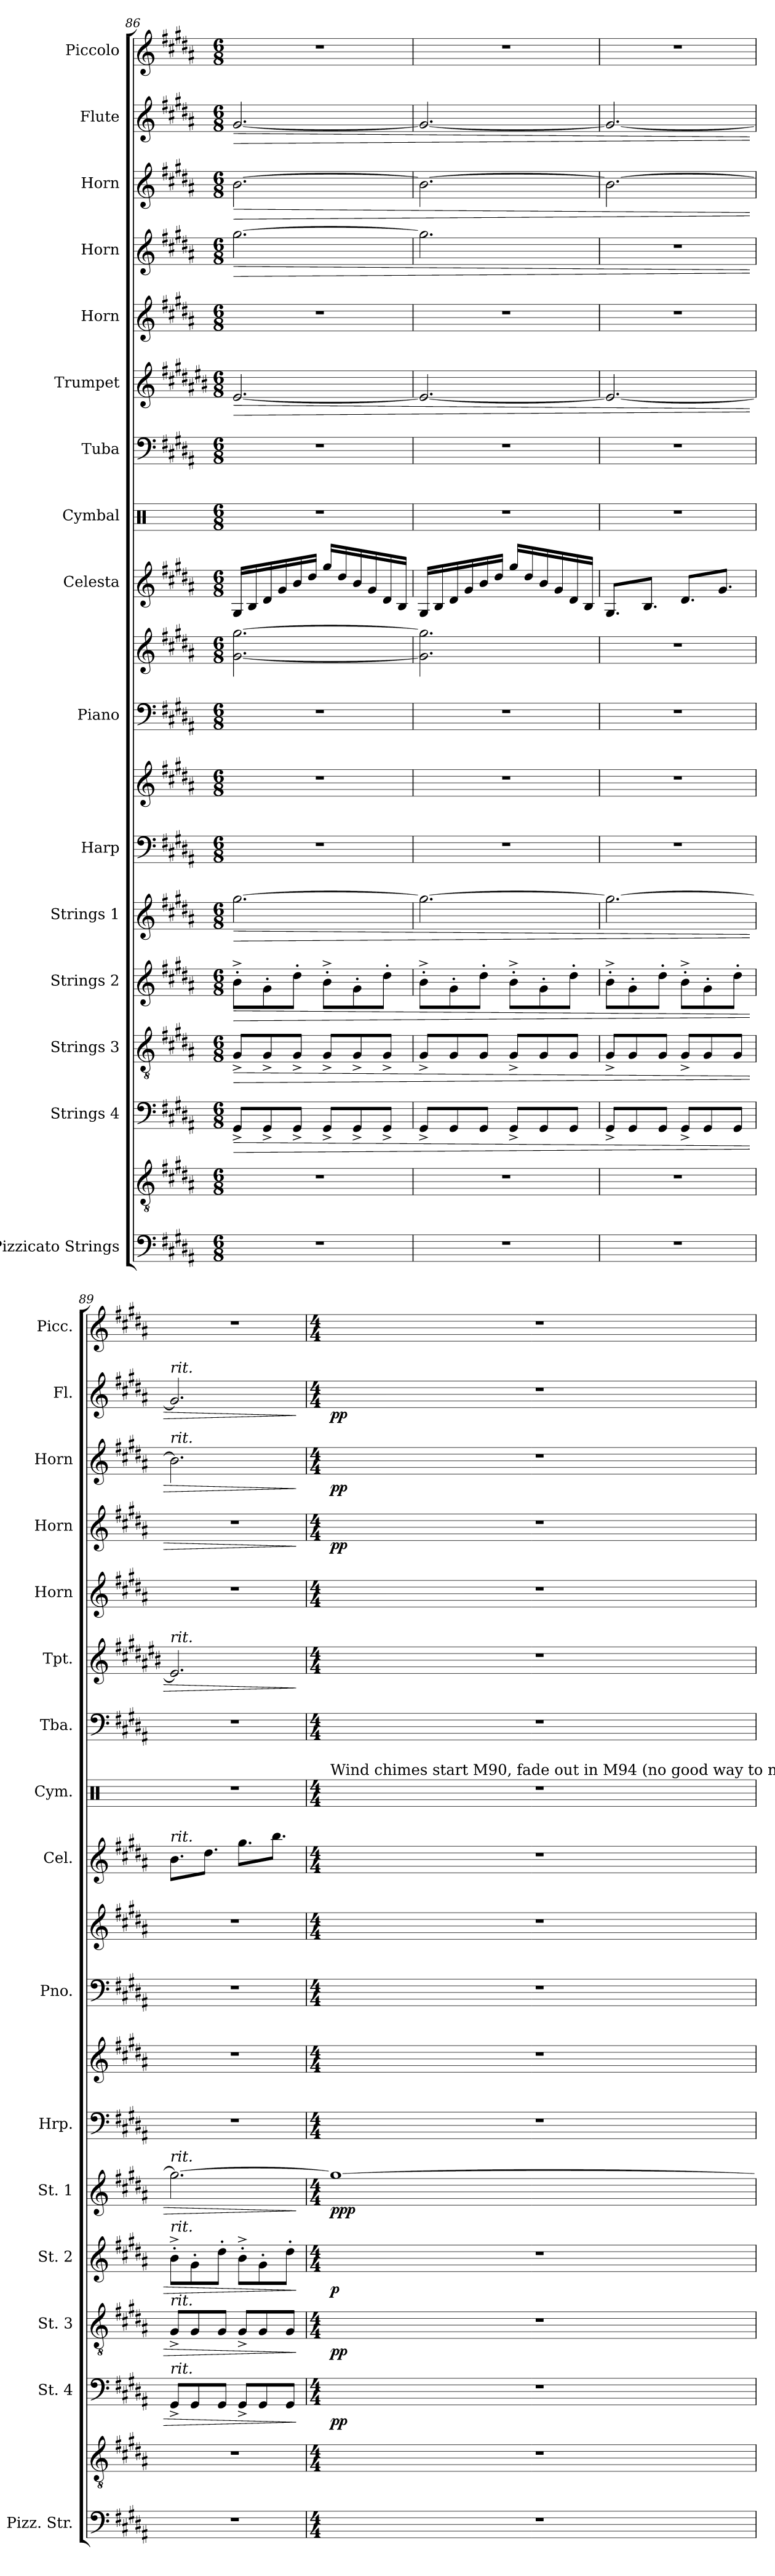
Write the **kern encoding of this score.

**kern	**kern	**kern	**dynam	**kern	**dynam	**kern	**dynam	**kern	**dynam	**kern	**kern	**kern	**kern	**kern	**kern	**kern	**kern	**dynam	**kern	**kern	**dynam	**kern	**dynam	**kern	**dynam	**kern
*part16	*part16	*part15	*part15	*part14	*part14	*part13	*part13	*part12	*part12	*part11	*part11	*part10	*part10	*part9	*part8	*part7	*part6	*part6	*part5	*part4	*part4	*part3	*part3	*part2	*part2	*part1
*staff19	*staff18	*staff17	*staff17	*staff16	*staff16	*staff15	*staff15	*staff14	*staff14	*staff13	*staff12	*staff11	*staff10	*staff9	*staff8	*staff7	*staff6	*staff6	*staff5	*staff4	*staff4	*staff3	*staff3	*staff2	*staff2	*staff1
*I"Pizzicato Strings	*	*I"Strings 4	*	*I"Strings 3	*	*I"Strings 2	*	*I"Strings 1	*	*I"Harp	*	*I"Piano	*	*I"Celesta	*I"Cymbal	*I"Tuba	*I"Trumpet	*	*I"Horn	*I"Horn	*	*I"Horn	*	*I"Flute	*	*I"Piccolo
*I'Pizz. Str.	*	*I'St. 4	*	*I'St. 3	*	*I'St. 2	*	*I'St. 1	*	*I'Hrp.	*	*I'Pno.	*	*I'Cel.	*I'Cym.	*I'Tba.	*I'Tpt.	*	*I'Horn	*I'Horn	*	*I'Horn	*	*I'Fl.	*	*I'Picc.
!!LO:PB:g=z
*clefF4	*clefGv2	*clefF4	*	*clefGv2	*	*clefG2	*	*clefG2	*	*clefF4	*clefG2	*clefF4	*clefG2	*clefG2	*clefX	*clefF4	*clefG2	*	*clefG2	*clefG2	*	*clefG2	*	*clefG2	*	*clefG2
*	*	*	*	*	*	*	*	*	*	*	*	*	*	*ITrd-7c-12	*	*	*ITrd1c2	*	*ITrd7c12	*ITrd7c12	*	*ITrd7c12	*	*	*	*ITrd-7c-12
*k[f#c#g#d#a#]	*k[f#c#g#d#a#]	*k[f#c#g#d#a#]	*	*k[f#c#g#d#a#]	*	*k[f#c#g#d#a#]	*	*k[f#c#g#d#a#]	*	*k[f#c#g#d#a#]	*k[f#c#g#d#a#]	*k[f#c#g#d#a#]	*k[f#c#g#d#a#]	*k[f#c#g#d#a#]	*k[]	*k[f#c#g#d#a#]	*k[f#c#g#d#a#]	*	*k[f#c#g#d#a#]	*k[f#c#g#d#a#]	*	*k[f#c#g#d#a#]	*	*k[f#c#g#d#a#]	*	*k[f#c#g#d#a#]
*M6/8	*M6/8	*M6/8	*	*M6/8	*	*M6/8	*	*M6/8	*	*M6/8	*M6/8	*M6/8	*M6/8	*M6/8	*M6/8	*M6/8	*M6/8	*	*M6/8	*M6/8	*	*M6/8	*	*M6/8	*	*M6/8
=86	=86	=86	=86	=86	=86	=86	=86	=86	=86	=86	=86	=86	=86	=86	=86	=86	=86	=86	=86	=86	=86	=86	=86	=86	=86	=86
!	!	!	!LO:HP:b	!	!LO:HP:b	!	!LO:HP:b	!	!LO:HP:b	!	!	!	!	!	!	!	!	!LO:HP:b	!	!	!LO:HP:b	!	!LO:HP:b	!	!LO:HP:b	!
2.r	2.r	8GG#^/L	>	8G#^/L	>	8b'^\L	>	[2.gg#\	>	2.r	2.r	2.r	[2.g#\ [2.gg#\	16g#/LL	2.r	2.r	[2.d#/	>	2.r	[2.g#\	>	[2.B\	>	[2.g#/	>	2.r
.	.	.	.	.	.	.	.	.	.	.	.	.	.	16b/	.	.	.	.	.	.	.	.	.	.	.	.
.	.	8GG#^/	.	8G#^/	.	8g#'\	.	.	.	.	.	.	.	16dd#/	.	.	.	.	.	.	.	.	.	.	.	.
.	.	.	.	.	.	.	.	.	.	.	.	.	.	16gg#/	.	.	.	.	.	.	.	.	.	.	.	.
.	.	8GG#^/J	.	8G#^/J	.	8dd#'\J	.	.	.	.	.	.	.	16bb/	.	.	.	.	.	.	.	.	.	.	.	.
.	.	.	.	.	.	.	.	.	.	.	.	.	.	16ddd#/JJ	.	.	.	.	.	.	.	.	.	.	.	.
.	.	8GG#^/L	.	8G#^/L	.	8b'^\L	.	.	.	.	.	.	.	16ggg#/LL	.	.	.	.	.	.	.	.	.	.	.	.
.	.	.	.	.	.	.	.	.	.	.	.	.	.	16ddd#/	.	.	.	.	.	.	.	.	.	.	.	.
.	.	8GG#^/	.	8G#^/	.	8g#'\	.	.	.	.	.	.	.	16bb/	.	.	.	.	.	.	.	.	.	.	.	.
.	.	.	.	.	.	.	.	.	.	.	.	.	.	16gg#/	.	.	.	.	.	.	.	.	.	.	.	.
.	.	8GG#^/J	.	8G#^/J	.	8dd#'\J	.	.	.	.	.	.	.	16dd#/	.	.	.	.	.	.	.	.	.	.	.	.
.	.	.	.	.	.	.	.	.	.	.	.	.	.	16b/JJ	.	.	.	.	.	.	.	.	.	.	.	.
=87	=87	=87	=87	=87	=87	=87	=87	=87	=87	=87	=87	=87	=87	=87	=87	=87	=87	=87	=87	=87	=87	=87	=87	=87	=87	=87
2.r	2.r	8GG#^/L	.	8G#^/L	.	8b'^\L	.	2.gg#\_	.	2.r	2.r	2.r	2.g#\] 2.gg#\]	16g#/LL	2.r	2.r	2.d#/_	.	2.r	2.g#\]	.	2.B\_	.	2.g#/_	.	2.r
.	.	.	.	.	.	.	.	.	.	.	.	.	.	16b/	.	.	.	.	.	.	.	.	.	.	.	.
.	.	8GG#/	.	8G#/	.	8g#'\	.	.	.	.	.	.	.	16dd#/	.	.	.	.	.	.	.	.	.	.	.	.
.	.	.	.	.	.	.	.	.	.	.	.	.	.	16gg#/	.	.	.	.	.	.	.	.	.	.	.	.
.	.	8GG#/J	.	8G#/J	.	8dd#'\J	.	.	.	.	.	.	.	16bb/	.	.	.	.	.	.	.	.	.	.	.	.
.	.	.	.	.	.	.	.	.	.	.	.	.	.	16ddd#/JJ	.	.	.	.	.	.	.	.	.	.	.	.
.	.	8GG#^/L	.	8G#^/L	.	8b'^\L	.	.	.	.	.	.	.	16ggg#/LL	.	.	.	.	.	.	.	.	.	.	.	.
.	.	.	.	.	.	.	.	.	.	.	.	.	.	16ddd#/	.	.	.	.	.	.	.	.	.	.	.	.
.	.	8GG#/	.	8G#/	.	8g#'\	.	.	.	.	.	.	.	16bb/	.	.	.	.	.	.	.	.	.	.	.	.
.	.	.	.	.	.	.	.	.	.	.	.	.	.	16gg#/	.	.	.	.	.	.	.	.	.	.	.	.
.	.	8GG#/J	.	8G#/J	.	8dd#'\J	.	.	.	.	.	.	.	16dd#/	.	.	.	.	.	.	.	.	.	.	.	.
.	.	.	.	.	.	.	.	.	.	.	.	.	.	16b/JJ	.	.	.	.	.	.	.	.	.	.	.	.
=88	=88	=88	=88	=88	=88	=88	=88	=88	=88	=88	=88	=88	=88	=88	=88	=88	=88	=88	=88	=88	=88	=88	=88	=88	=88	=88
2.r	2.r	8GG#^/L	.	8G#^/L	.	8b'^\L	.	2.gg#\_	.	2.r	2.r	2.r	2.r	8.g#/L	2.r	2.r	2.d#/_	.	2.r	2.r	.	2.B\_	.	2.g#/_	.	2.r
.	.	8GG#/	.	8G#/	.	8g#'\	.	.	.	.	.	.	.	.	.	.	.	.	.	.	.	.	.	.	.	.
.	.	.	.	.	.	.	.	.	.	.	.	.	.	8.b/J	.	.	.	.	.	.	.	.	.	.	.	.
.	.	8GG#/J	.	8G#/J	.	8dd#'\J	.	.	.	.	.	.	.	.	.	.	.	.	.	.	.	.	.	.	.	.
.	.	8GG#^/L	.	8G#^/L	.	8b'^\L	.	.	.	.	.	.	.	8.dd#/L	.	.	.	.	.	.	.	.	.	.	.	.
.	.	8GG#/	.	8G#/	.	8g#'\	.	.	.	.	.	.	.	.	.	.	.	.	.	.	.	.	.	.	.	.
.	.	.	.	.	.	.	.	.	.	.	.	.	.	8.gg#/J	.	.	.	.	.	.	.	.	.	.	.	.
.	.	8GG#/J	.	8G#/J	.	8dd#'\J	.	.	.	.	.	.	.	.	.	.	.	.	.	.	.	.	.	.	.	.
=89	=89	=89	=89	=89	=89	=89	=89	=89	=89	=89	=89	=89	=89	=89	=89	=89	=89	=89	=89	=89	=89	=89	=89	=89	=89	=89
!	!	!	!	!	!	!	!	!	!	!	!	!	!	!	!	!	!	!	!	!	!	!	!	!LO:TX:a:i:t=rit.	!	!
!	!	!	!	!	!	!	!	!	!	!	!	!	!	!	!	!	!	!	!	!	!	!LO:TX:a:i:t=rit.	!	!	!	!
!	!	!	!	!	!	!	!	!	!	!	!	!	!	!	!	!	!LO:TX:a:i:t=rit.	!	!	!	!	!	!	!	!	!
!	!	!	!	!	!	!	!	!	!	!	!	!	!	!LO:TX:a:i:t=rit.	!	!	!	!	!	!	!	!	!	!	!	!
!	!	!	!	!	!	!	!	!LO:TX:a:i:t=rit.	!	!	!	!	!	!	!	!	!	!	!	!	!	!	!	!	!	!
!	!	!	!	!	!	!LO:TX:a:i:t=rit.	!	!	!	!	!	!	!	!	!	!	!	!	!	!	!	!	!	!	!	!
!	!	!	!	!LO:TX:a:i:t=rit.	!	!	!	!	!	!	!	!	!	!	!	!	!	!	!	!	!	!	!	!	!	!
!	!	!LO:TX:a:i:t=rit.	!	!	!	!	!	!	!	!	!	!	!	!	!	!	!	!	!	!	!	!	!	!	!	!
2.r	2.r	8GG#^/L	.	8G#^/L	.	8b'^\L	.	2.gg#\_	.	2.r	2.r	2.r	2.r	8.bb\L	2.r	2.r	2.d#/]	.	2.r	2.r	.	2.B\]	.	2.g#/]	.	2.r
.	.	8GG#/	.	8G#/	.	8g#'\	.	.	.	.	.	.	.	.	.	.	.	.	.	.	.	.	.	.	.	.
.	.	.	.	.	.	.	.	.	.	.	.	.	.	8.ddd#\J	.	.	.	.	.	.	.	.	.	.	.	.
.	.	8GG#/J	.	8G#/J	.	8dd#'\J	.	.	.	.	.	.	.	.	.	.	.	.	.	.	.	.	.	.	.	.
.	.	8GG#^/L	.	8G#^/L	.	8b'^\L	.	.	.	.	.	.	.	8.ggg#\L	.	.	.	.	.	.	.	.	.	.	.	.
.	.	8GG#/	.	8G#/	.	8g#'\	.	.	.	.	.	.	.	.	.	.	.	.	.	.	.	.	.	.	.	.
.	.	.	.	.	.	.	.	.	.	.	.	.	.	8.bbb\J	.	.	.	.	.	.	.	.	.	.	.	.
.	.	8GG#/J	.	8G#/J	.	8dd#'\J	.	.	.	.	.	.	.	.	.	.	.	.	.	.	.	.	.	.	.	.
.	.	.	]	.	]	.	]	.	]	.	.	.	.	.	.	.	.	]	.	.	]	.	]	.	]	.
!!LO:PB:g=z
=90	=90	=90	=90	=90	=90	=90	=90	=90	=90	=90	=90	=90	=90	=90	=90	=90	=90	=90	=90	=90	=90	=90	=90	=90	=90	=90
*M4/4	*M4/4	*M4/4	*	*M4/4	*	*M4/4	*	*M4/4	*	*M4/4	*M4/4	*M4/4	*M4/4	*M4/4	*M4/4	*M4/4	*M4/4	*	*M4/4	*M4/4	*	*M4/4	*	*M4/4	*	*M4/4
*	*	*	*	*	*	*	*	*	*	*	*	*	*	*	*	*	*	*	*	*	*	*	*	*	*	*MM76
!	!	!	!	!	!	!	!	!	!	!	!	!	!	!	!LO:TX:a:t=Wind chimes start   M90, fade out in M94 (no good way to notate that)	!	!	!	!	!	!	!	!	!	!	!
!	!	!	!LO:DY:b	!	!LO:DY:b	!	!LO:DY:b	!	!LO:DY:b	!	!	!	!	!	!	!	!	!	!	!	!LO:DY:b	!	!LO:DY:b	!	!LO:DY:b	!
1r	1r	1r	pp	1r	pp	1r	p	1gg#_	ppp	1r	1r	1r	1r	1r	1r	1r	1r	.	1r	1r	pp	1r	pp	1r	pp	1r
=	=	=	=	=	=	=	=	=	=	=	=	=	=	=	=	=	=	=	=	=	=	=	=	=	=	=
*-	*-	*-	*-	*-	*-	*-	*-	*-	*-	*-	*-	*-	*-	*-	*-	*-	*-	*-	*-	*-	*-	*-	*-	*-	*-	*-
